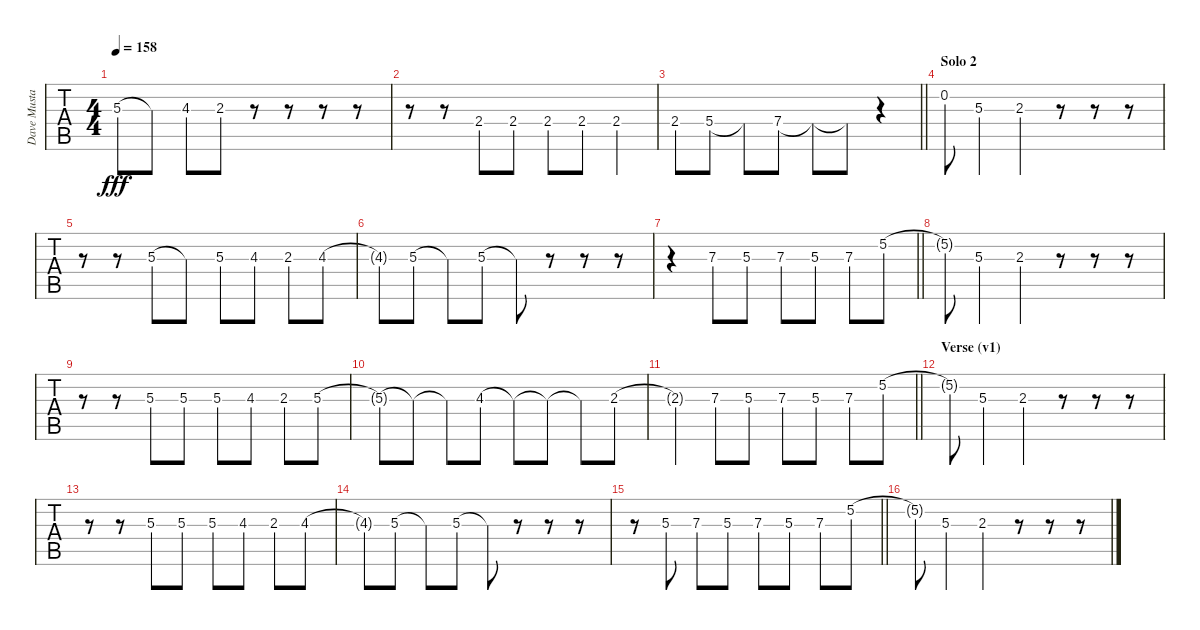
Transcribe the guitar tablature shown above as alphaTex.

\track ("Dave Mustaine (Vocais)" "Dave Musta") {instrument lead3calliope}
\staff {tabs}
\tuning (E4 B3 G3 D3 A2 E2) {hide}
\ts (4 4)
\tempo 158
\clef g2
\ks c
5.3.8{dy fff} 5.3{t}.8 4.3.8 2.3.8 r.8 r.8 r.8 r.8 |
r.8 r.8 2.4.8 2.4.8 2.4.8 2.4.8 2.4.4 |
\barLineRight lightlight
2.4.8 5.4.8 5.4{t}.8 7.4.8 7.4{t}.8 7.4{t}.8 r.4 |
\section ("" "Solo 2")
0.2.8 5.3.4 2.3.4 r.8 r.8 r.8 |
r.8 r.8 5.3.8 5.3{t}.8 5.3.8 4.3.8 2.3.8 4.3.8 |
4.3{t}.8 5.3.8 5.3{t}.8 5.3.8 5.3{t}.8 r.8 r.8 r.8 |
\barLineRight lightlight
r.4 7.3.8 5.3.8 7.3.8 5.3.8 7.3.8 5.2.8 |
5.2{t}.8 5.3.4 2.3.4 r.8 r.8 r.8 |
r.8 r.8 5.3.8 5.3.8 5.3.8 4.3.8 2.3.8 5.3.8 |
5.3{t}.8 5.3{t}.8 5.3{t}.8 4.3.8 4.3{t}.8 4.3{t}.8 4.3{t}.8 2.3.8 |
\barLineRight lightlight
2.3{t}.4 7.3.8 5.3.8 7.3.8 5.3.8 7.3.8 5.2.8 |
\section ("" "Verse (v1)")
5.2{t}.8 5.3.4 2.3.4 r.8 r.8 r.8 |
r.8 r.8 5.3.8 5.3.8 5.3.8 4.3.8 2.3.8 4.3.8 |
4.3{t}.8 5.3.8 5.3{t}.8 5.3.8 5.3{t}.8 r.8 r.8 r.8 |
\barLineRight lightlight
r.8 5.3.8 7.3.8 5.3.8 7.3.8 5.3.8 7.3.8 5.2.8 |
5.2{t}.8 5.3.4 2.3.4 r.8 r.8 r.8
